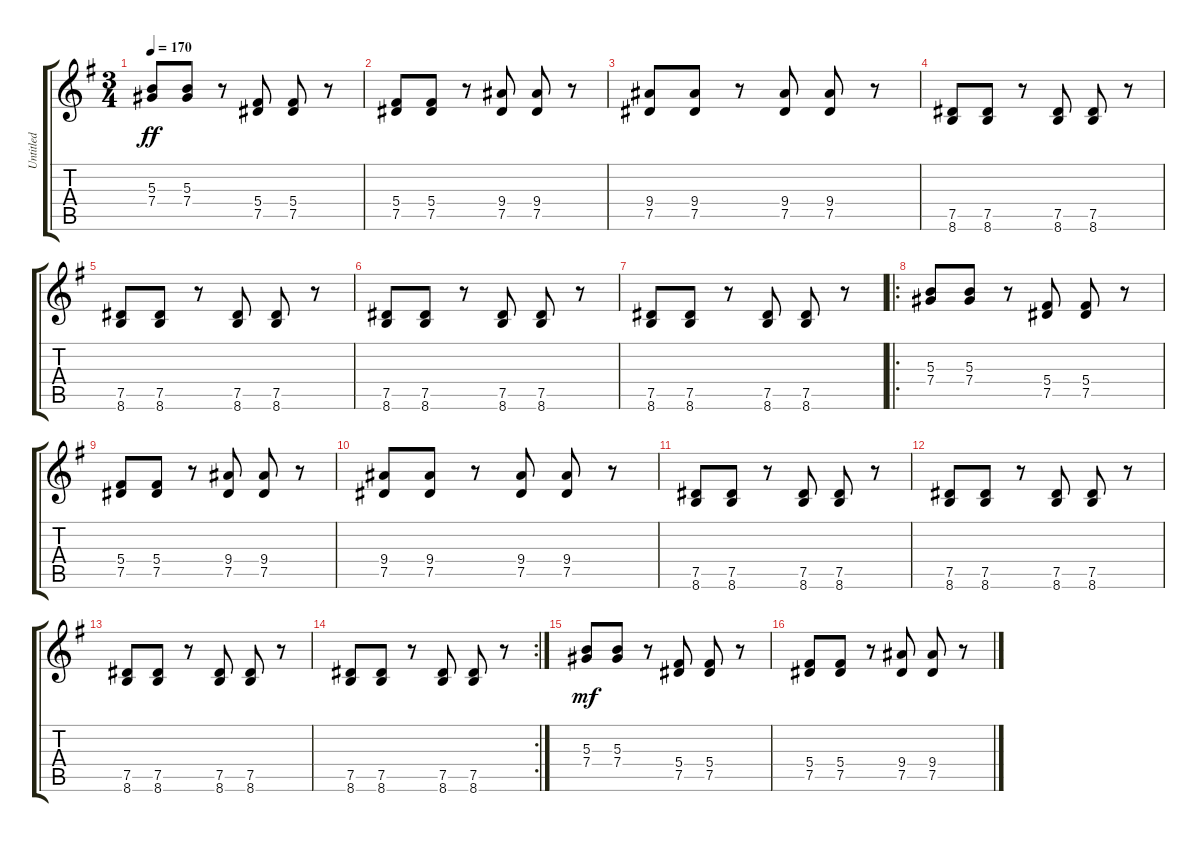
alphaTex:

\track ("Untitled" "Untitled") {instrument electricguitarjazz}
\staff {score tabs}
\tuning (Eb4 Bb3 Gb3 Db3 Ab2 Eb2) {hide}
\ts (3 4)
\tempo 170
\clef g2
\ks g
(5.3 7.4).8{dy ff instrument electricguitarjazz} (5.3 7.4).8 r.8 (5.4 7.5).8 (5.4 7.5).8 r.8 |
(5.4 7.5).8 (5.4 7.5).8 r.8 (9.4 7.5).8 (9.4 7.5).8 r.8 |
(9.4 7.5).8 (9.4 7.5).8 r.8 (9.4 7.5).8 (9.4 7.5).8 r.8 |
(7.5 8.6).8 (7.5 8.6).8 r.8 (7.5 8.6).8 (7.5 8.6).8 r.8 |
(7.5 8.6).8 (7.5 8.6).8 r.8 (7.5 8.6).8 (7.5 8.6).8 r.8 |
(7.5 8.6).8 (7.5 8.6).8 r.8 (7.5 8.6).8 (7.5 8.6).8 r.8 |
(7.5 8.6).8 (7.5 8.6).8 r.8 (7.5 8.6).8 (7.5 8.6).8 r.8 |
\ro
(5.3 7.4).8 (5.3 7.4).8 r.8 (5.4 7.5).8 (5.4 7.5).8 r.8 |
(5.4 7.5).8 (5.4 7.5).8 r.8 (9.4 7.5).8 (9.4 7.5).8 r.8 |
(9.4 7.5).8 (9.4 7.5).8 r.8 (9.4 7.5).8 (9.4 7.5).8 r.8 |
(7.5 8.6).8 (7.5 8.6).8 r.8 (7.5 8.6).8 (7.5 8.6).8 r.8 |
(7.5 8.6).8 (7.5 8.6).8 r.8 (7.5 8.6).8 (7.5 8.6).8 r.8 |
(7.5 8.6).8 (7.5 8.6).8 r.8 (7.5 8.6).8 (7.5 8.6).8 r.8 |
\rc 2
(7.5 8.6).8 (7.5 8.6).8 r.8 (7.5 8.6).8 (7.5 8.6).8 r.8 |
(5.3 7.4).8{dy mf} (5.3 7.4).8 r.8 (5.4 7.5).8 (5.4 7.5).8 r.8 |
(5.4 7.5).8 (5.4 7.5).8 r.8 (9.4 7.5).8 (9.4 7.5).8 r.8
